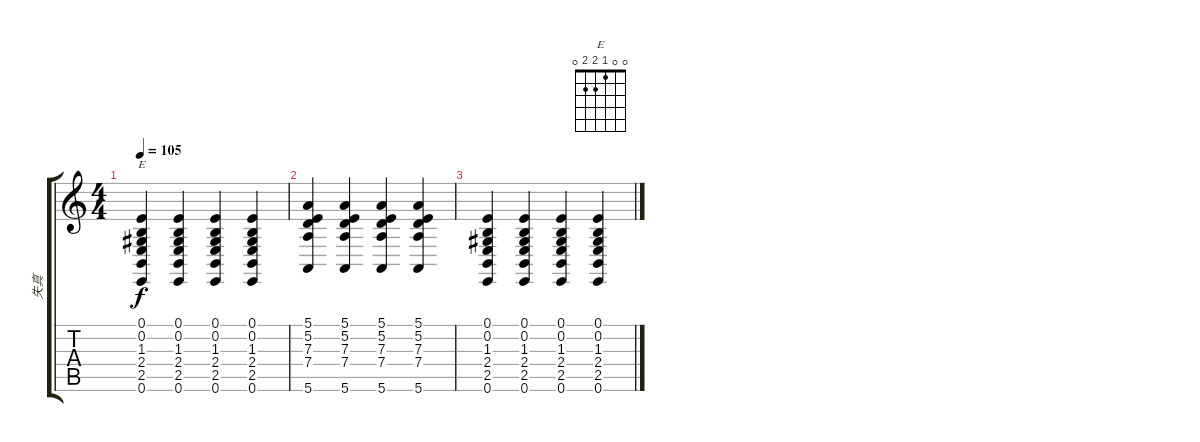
\track ("失真" "失真") {instrument stringensemble1}
\staff {score tabs}
\tuning (E4 B3 G3 D3 A2 E2) {hide}
\chord ("E" 0 0 1 2 2 0)
\ts (4 4)
\tempo 105
\clef g2
\ks c
(0.1 0.2 1.3 2.4 2.5 0.6).4{ch "E" dy f} (0.1 0.2 1.3 2.4 2.5 0.6).4 (0.1 0.2 1.3 2.4 2.5 0.6).4 (0.1 0.2 1.3 2.4 2.5 0.6).4 |
(5.1 5.2 7.3 7.4 5.6).4 (5.1 5.2 7.3 7.4 5.6).4 (5.1 5.2 7.3 7.4 5.6).4 (5.1 5.2 7.3 7.4 5.6).4 |
(0.1 0.2 1.3 2.4 2.5 0.6).4 (0.1 0.2 1.3 2.4 2.5 0.6).4 (0.1 0.2 1.3 2.4 2.5 0.6).4 (0.1 0.2 1.3 2.4 2.5 0.6).4
